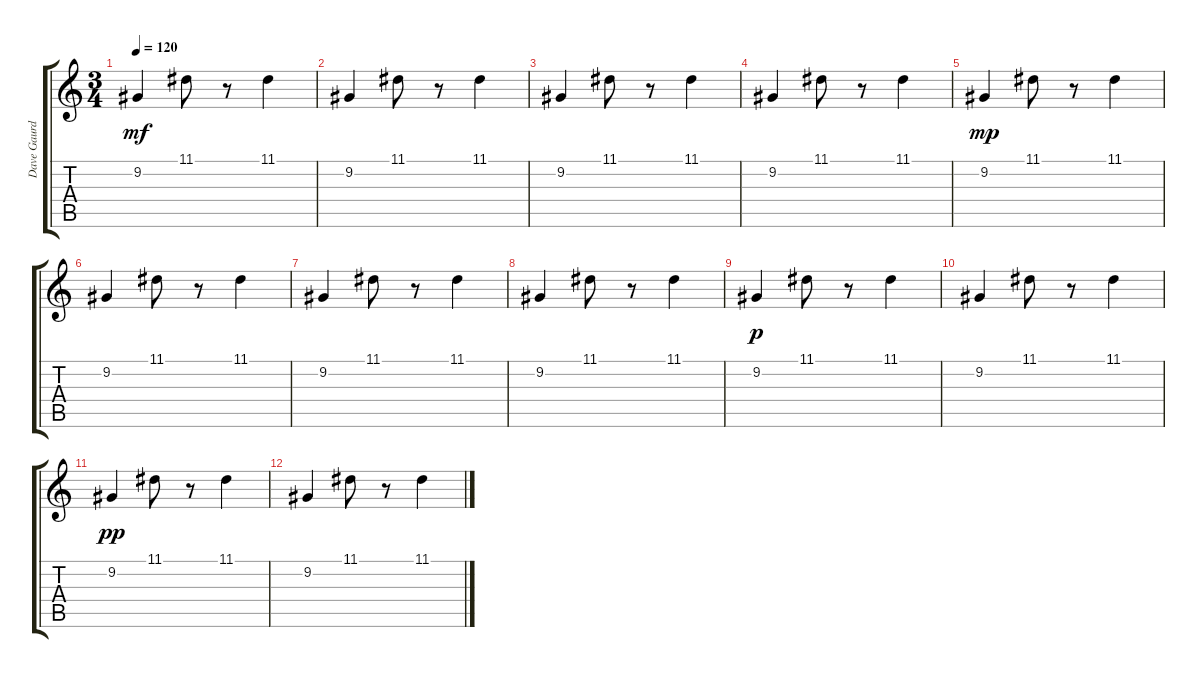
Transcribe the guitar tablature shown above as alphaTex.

\track ("Dave Gaurd" "Dave Gaurd") {instrument kalimba}
\staff {score tabs}
\tuning (E4 B3 G3 D3 A2 E2) {hide}
\ts (3 4)
\tempo 120
\clef g2
\ks c
9.2.4{dy mf} 11.1.8 r.8 11.1.4 |
9.2.4 11.1.8 r.8 11.1.4 |
9.2.4 11.1.8 r.8 11.1.4 |
9.2.4 11.1.8 r.8 11.1.4 |
9.2.4{dy mp} 11.1.8 r.8 11.1.4 |
9.2.4 11.1.8 r.8 11.1.4 |
9.2.4 11.1.8 r.8 11.1.4 |
9.2.4 11.1.8 r.8 11.1.4 |
9.2.4{dy p} 11.1.8 r.8 11.1.4 |
9.2.4 11.1.8 r.8 11.1.4 |
9.2.4{dy pp} 11.1.8 r.8 11.1.4 |
9.2.4 11.1.8 r.8 11.1.4
